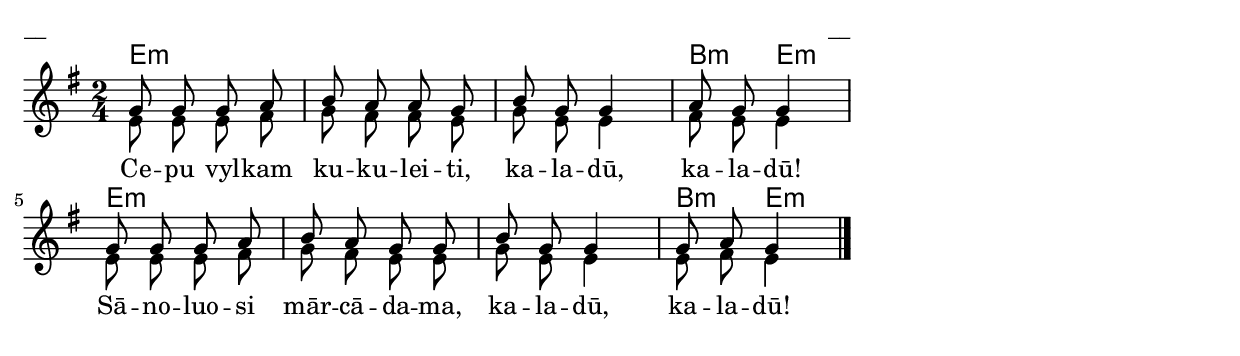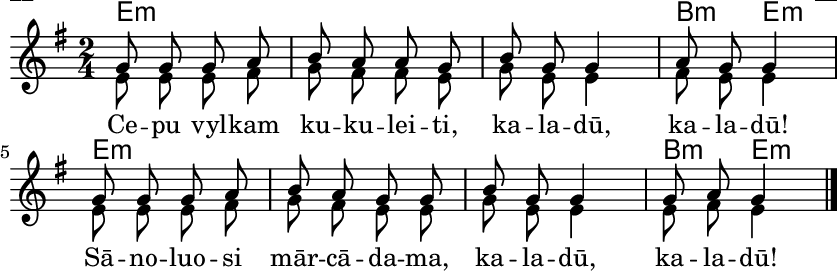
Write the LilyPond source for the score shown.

\version "2.13.18"
#(ly:set-option 'crop #t)

%\header {
%    title = "Cepu vylkam kukuleiti"
%}
%#(set-global-staff-size 18)
\paper {
line-width = 14\cm
left-margin = 0.4\cm
between-system-padding = 0.1\cm
between-system-space = 0.1\cm
}
\layout {
indent = #0
ragged-last = ##f
}


chordsA = \chordmode {
\time 2/4
e2:m | e2:m | e2:m | b4:m e4:m |  
e2:m | e2:m | e2:m | b4:m e4:m |
}

voiceA = \relative c' {
\clef "treble"
\key e \minor
\time 2/4
g'8 g g a | b8 a a g | b8 g g4 | a8 g g4 |
g8 g g a | b8 a g g | b8 g g4 | g8 a g4 
\bar "|."
} 


voiceB = \relative c' {
\clef "treble"
\key e \minor
\time 2/4
e8 e e fis | g8 fis fis e | g8 e e4 | fis8 e e4 |
e8 e e fis | g8 fis e e | g8 e e4 | e8 fis e4 
\bar "|."
} 

lyricA = \lyricmode {
Ce -- pu vyl -- kam ku -- ku -- lei -- ti, ka -- la -- dū, ka -- la -- dū!
Sā -- no -- luo -- si mār -- cā -- da -- ma, ka -- la -- dū, ka -- la -- dū!
}

fullScore = <<
\new ChordNames { 
\set chordChanges = ##t
\chordsA 
}
\new Staff {
<<
\new Voice = "voiceA" { \voiceOne \autoBeamOff \voiceA }
\new Lyrics \lyricsto "voiceA" \lyricA
\new Voice = "voiceB" { \voiceTwo \autoBeamOff \voiceB }
>>
}
>>

\score {
\fullScore
\header { piece = "__" opus = "__" }
}
\markup { \with-color #(x11-color 'white) \sans \smaller "__" }
\score {
\unfoldRepeats
\fullScore
\midi {
\context { \Staff \remove "Staff_performer" }
\context { \Voice \consists "Staff_performer" }
}
}



